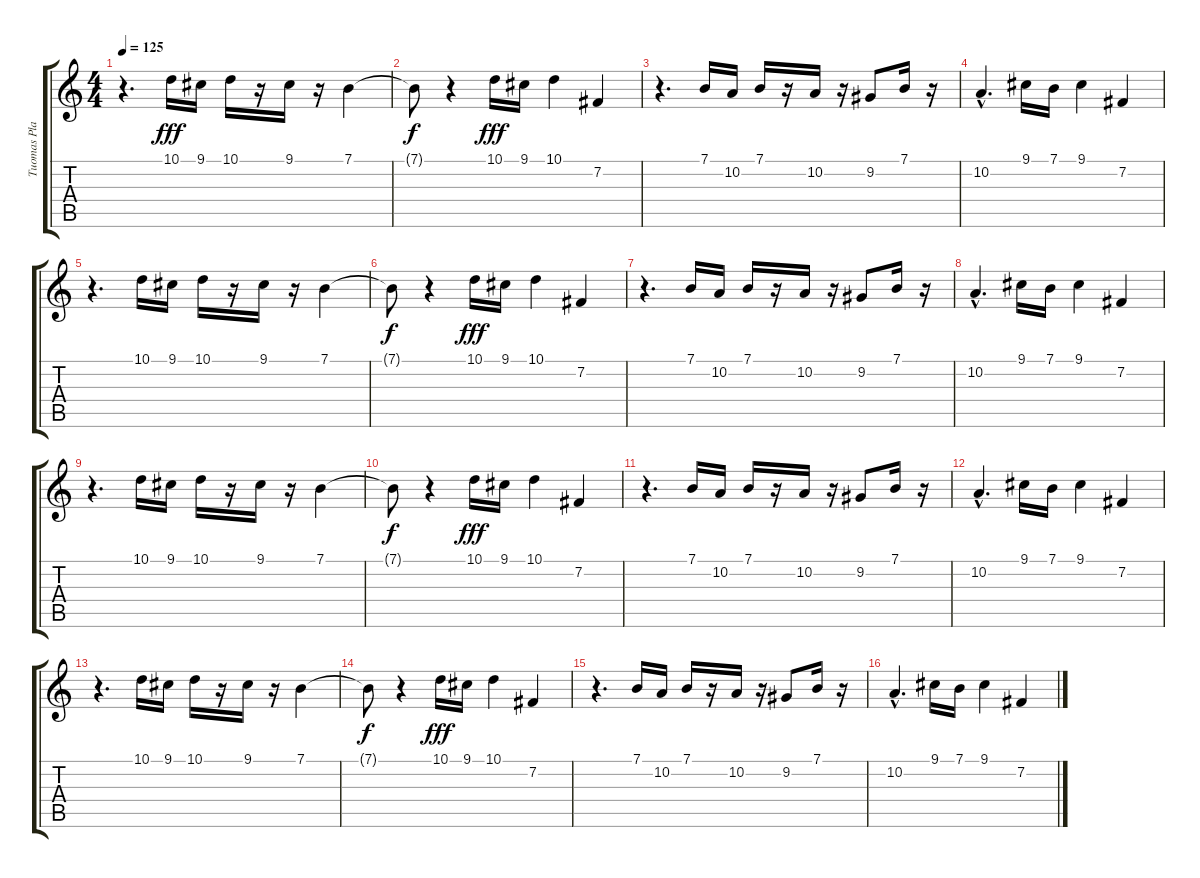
\track ("Tuomas Planman" "Tuomas Pla") {instrument synthstrings1}
\staff {score tabs}
\tuning (E4 B3 G3 D3 A2 E2) {hide}
\ts (4 4)
\tempo 125
\clef g2
\ks c
r.4{d dy fff} 10.1.16 9.1.16 10.1.16 r.16 9.1.16 r.16 7.1.4 |
7.1{t}.8{dy f} r.4 10.1.16{dy fff} 9.1.16 10.1.4 7.2.4 |
r.4{d} 7.1.16 10.2.16 7.1.16 r.16 10.2.16 r.16 9.2.8 7.1.16 r.16 |
10.2{hac}.4{d} 9.1.16 7.1.16 9.1.4 7.2.4 |
r.4{d} 10.1.16 9.1.16 10.1.16 r.16 9.1.16 r.16 7.1.4 |
7.1{t}.8{dy f} r.4 10.1.16{dy fff} 9.1.16 10.1.4 7.2.4 |
r.4{d} 7.1.16 10.2.16 7.1.16 r.16 10.2.16 r.16 9.2.8 7.1.16 r.16 |
10.2{hac}.4{d} 9.1.16 7.1.16 9.1.4 7.2.4 |
r.4{d} 10.1.16 9.1.16 10.1.16 r.16 9.1.16 r.16 7.1.4 |
7.1{t}.8{dy f} r.4 10.1.16{dy fff} 9.1.16 10.1.4 7.2.4 |
r.4{d} 7.1.16 10.2.16 7.1.16 r.16 10.2.16 r.16 9.2.8 7.1.16 r.16 |
10.2{hac}.4{d} 9.1.16 7.1.16 9.1.4 7.2.4 |
r.4{d} 10.1.16 9.1.16 10.1.16 r.16 9.1.16 r.16 7.1.4 |
7.1{t}.8{dy f} r.4 10.1.16{dy fff} 9.1.16 10.1.4 7.2.4 |
r.4{d} 7.1.16 10.2.16 7.1.16 r.16 10.2.16 r.16 9.2.8 7.1.16 r.16 |
10.2{hac}.4{d} 9.1.16 7.1.16 9.1.4 7.2.4
